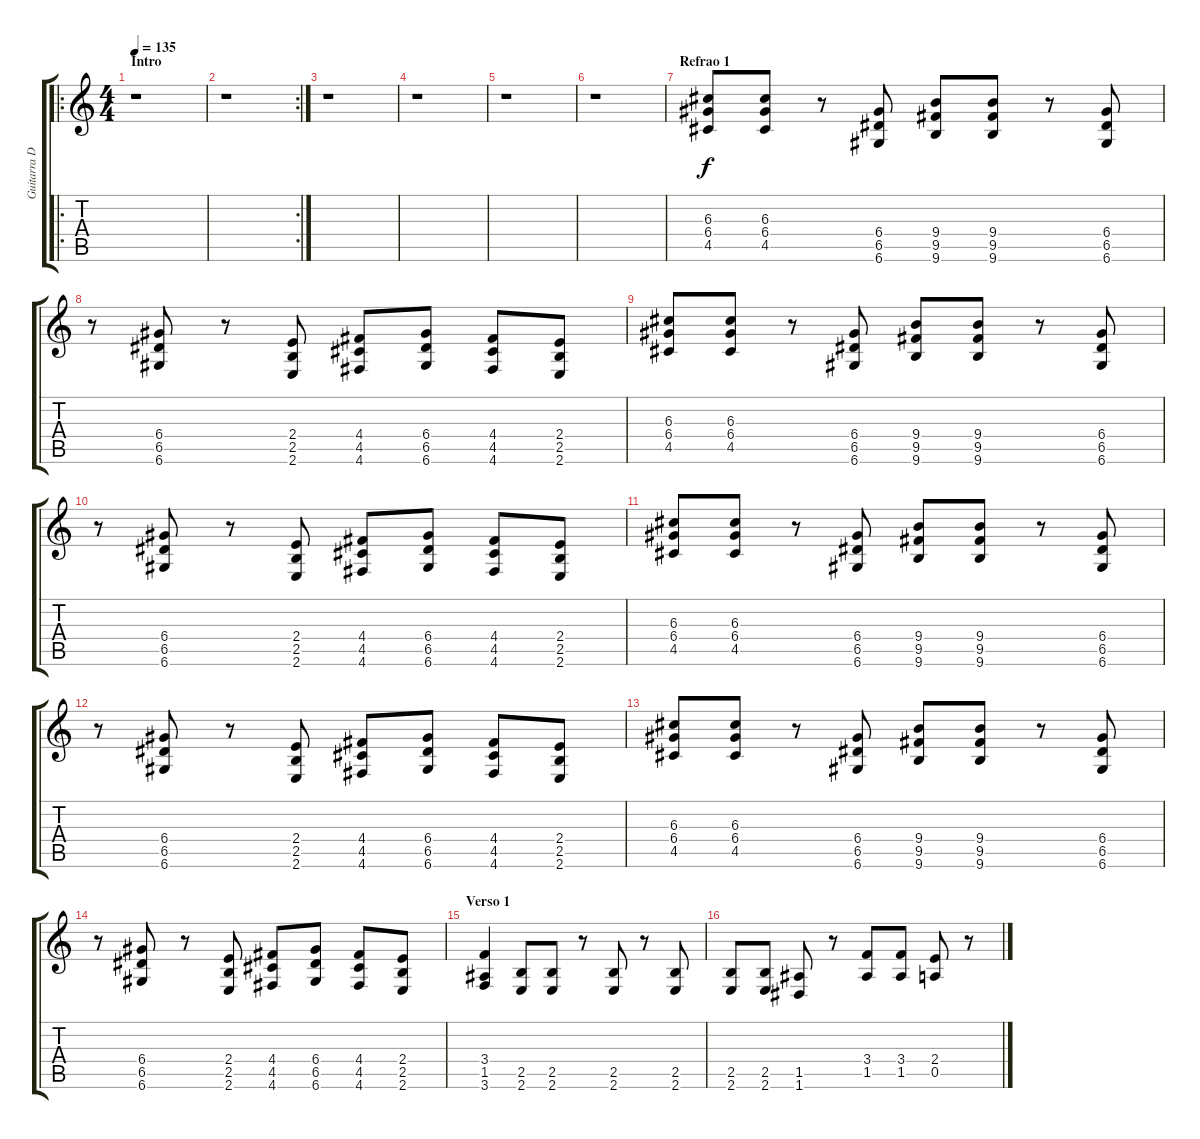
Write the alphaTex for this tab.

\track ("Guitarra Dist." "Guitarra D") {instrument distortionguitar}
\staff {score tabs}
\tuning (E4 B3 G3 D3 A2 D2) {hide}
\ro
\ts (4 4)
\section ("" "Intro")
\tempo 135
\clef g2
\ks c
r.1{dy f instrument distortionguitar} |
\rc 2
r.1 |
r.1 |
r.1 |
r.1 |
r.1 |
\section ("" "Refrao 1")
(6.3 6.4 4.5).8 (6.3 6.4 4.5).8 r.8 (6.4 6.5 6.6).8 (9.4 9.5 9.6).8 (9.4 9.5 9.6).8 r.8 (6.4 6.5 6.6).8 |
r.8 (6.4 6.5 6.6).8 r.8 (2.4 2.5 2.6).8 (4.4 4.5 4.6).8 (6.4 6.5 6.6).8 (4.4 4.5 4.6).8 (2.4 2.5 2.6).8 |
(6.3 6.4 4.5).8 (6.3 6.4 4.5).8 r.8 (6.4 6.5 6.6).8 (9.4 9.5 9.6).8 (9.4 9.5 9.6).8 r.8 (6.4 6.5 6.6).8 |
r.8 (6.4 6.5 6.6).8 r.8 (2.4 2.5 2.6).8 (4.4 4.5 4.6).8 (6.4 6.5 6.6).8 (4.4 4.5 4.6).8 (2.4 2.5 2.6).8 |
(6.3 6.4 4.5).8 (6.3 6.4 4.5).8 r.8 (6.4 6.5 6.6).8 (9.4 9.5 9.6).8 (9.4 9.5 9.6).8 r.8 (6.4 6.5 6.6).8 |
r.8 (6.4 6.5 6.6).8 r.8 (2.4 2.5 2.6).8 (4.4 4.5 4.6).8 (6.4 6.5 6.6).8 (4.4 4.5 4.6).8 (2.4 2.5 2.6).8 |
(6.3 6.4 4.5).8 (6.3 6.4 4.5).8 r.8 (6.4 6.5 6.6).8 (9.4 9.5 9.6).8 (9.4 9.5 9.6).8 r.8 (6.4 6.5 6.6).8 |
r.8 (6.4 6.5 6.6).8 r.8 (2.4 2.5 2.6).8 (4.4 4.5 4.6).8 (6.4 6.5 6.6).8 (4.4 4.5 4.6).8 (2.4 2.5 2.6).8 |
\section ("" "Verso 1")
(3.4 1.5 3.6).4 (2.5 2.6).8 (2.5 2.6).8 r.8 (2.5 2.6).8 r.8 (2.5 2.6).8 |
(2.5 2.6).8 (2.5 2.6).8 (1.5 1.6).8 r.8 (3.4 1.5).8 (3.4 1.5).8 (2.4 0.5).8 r.8
